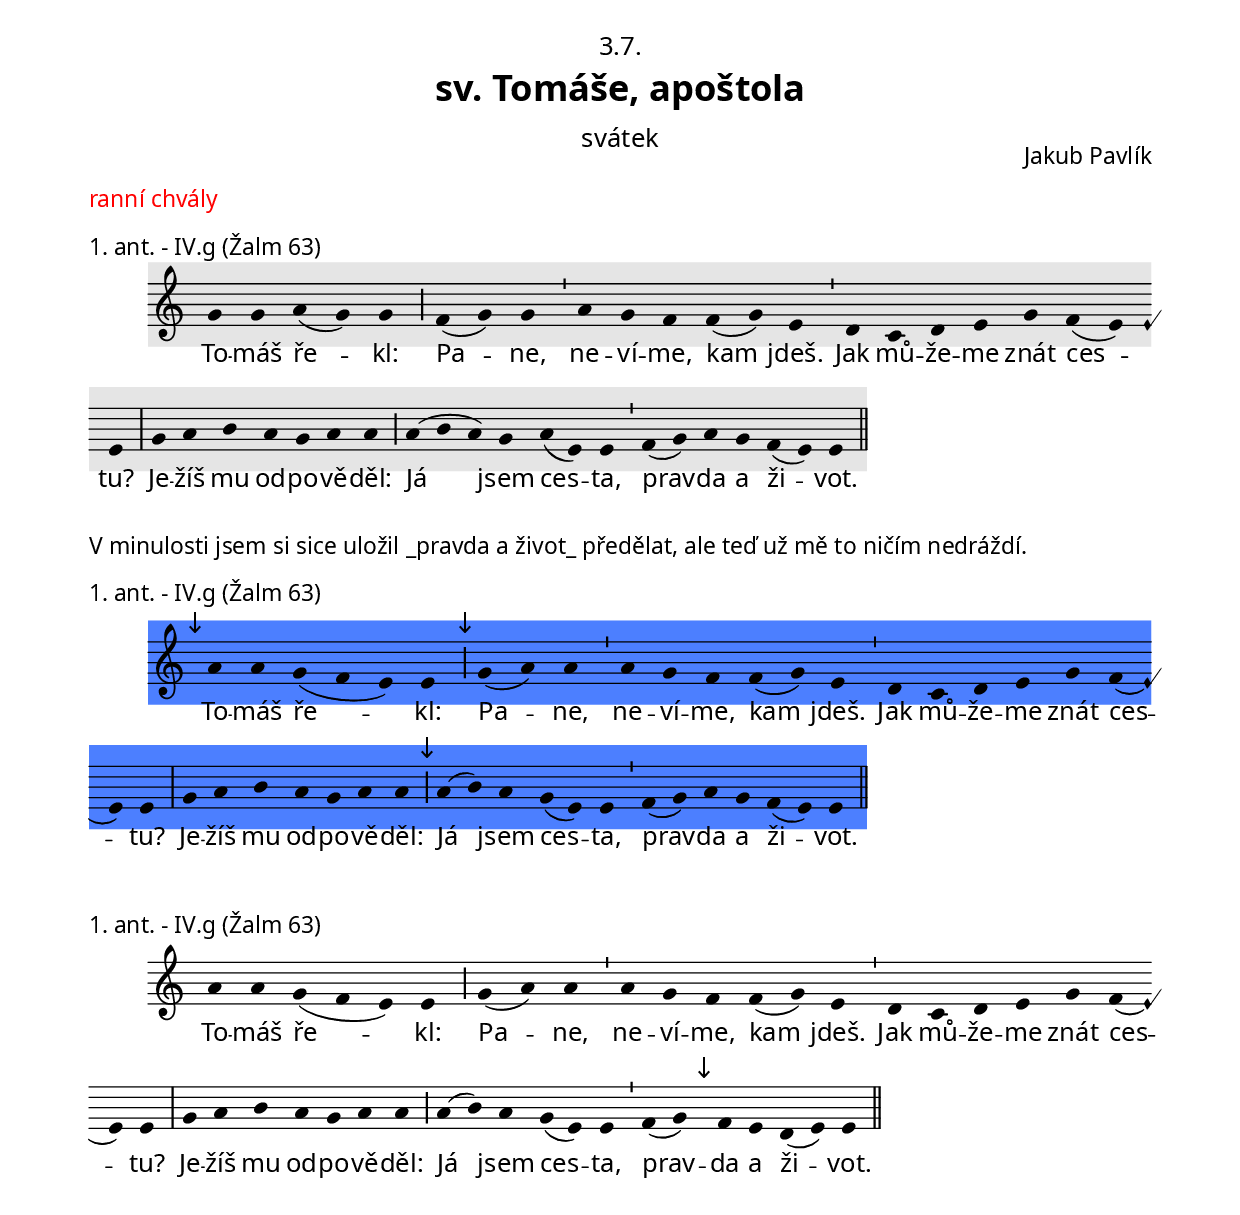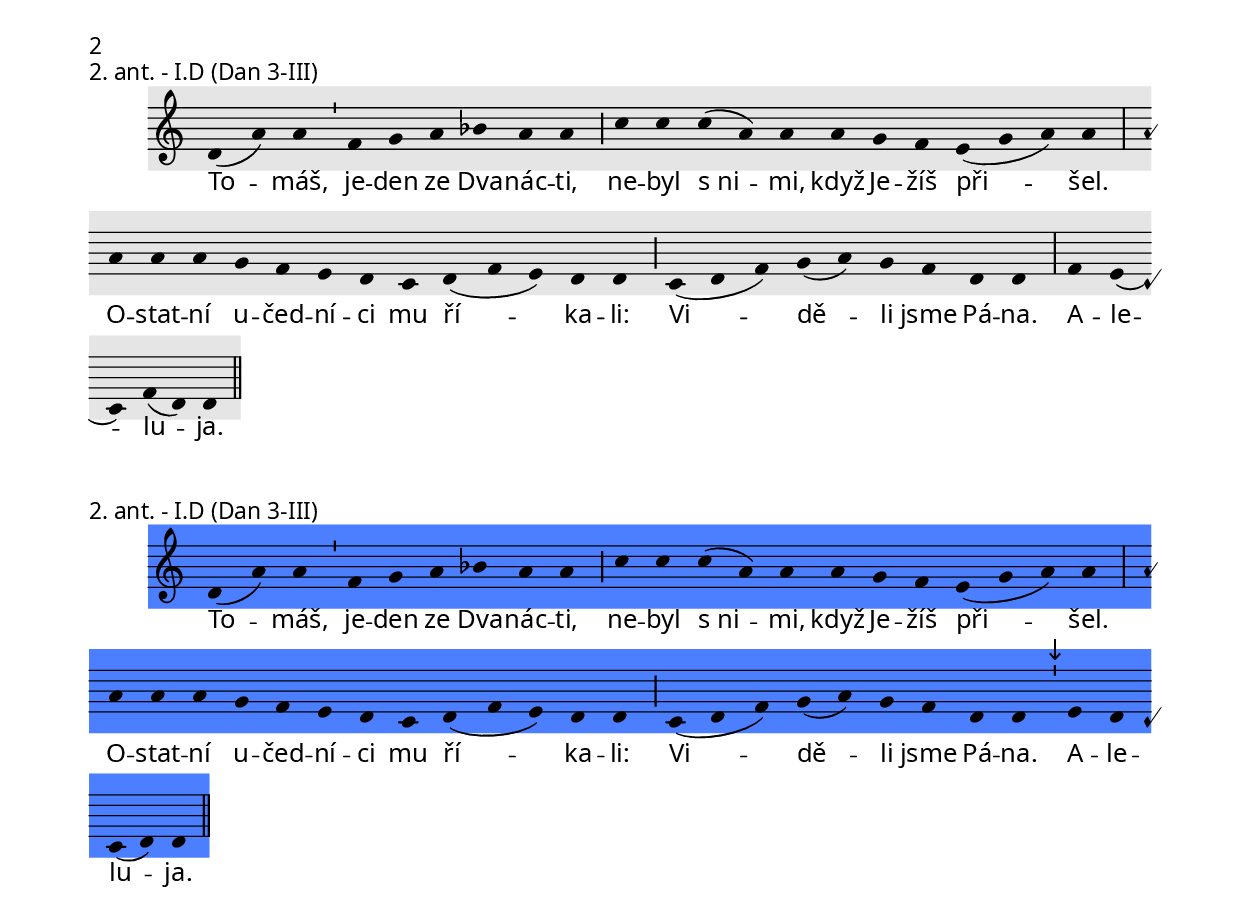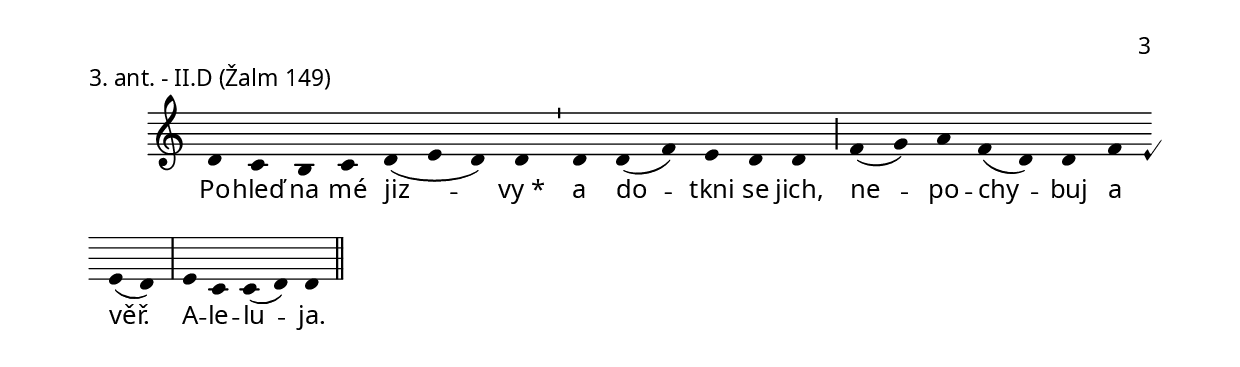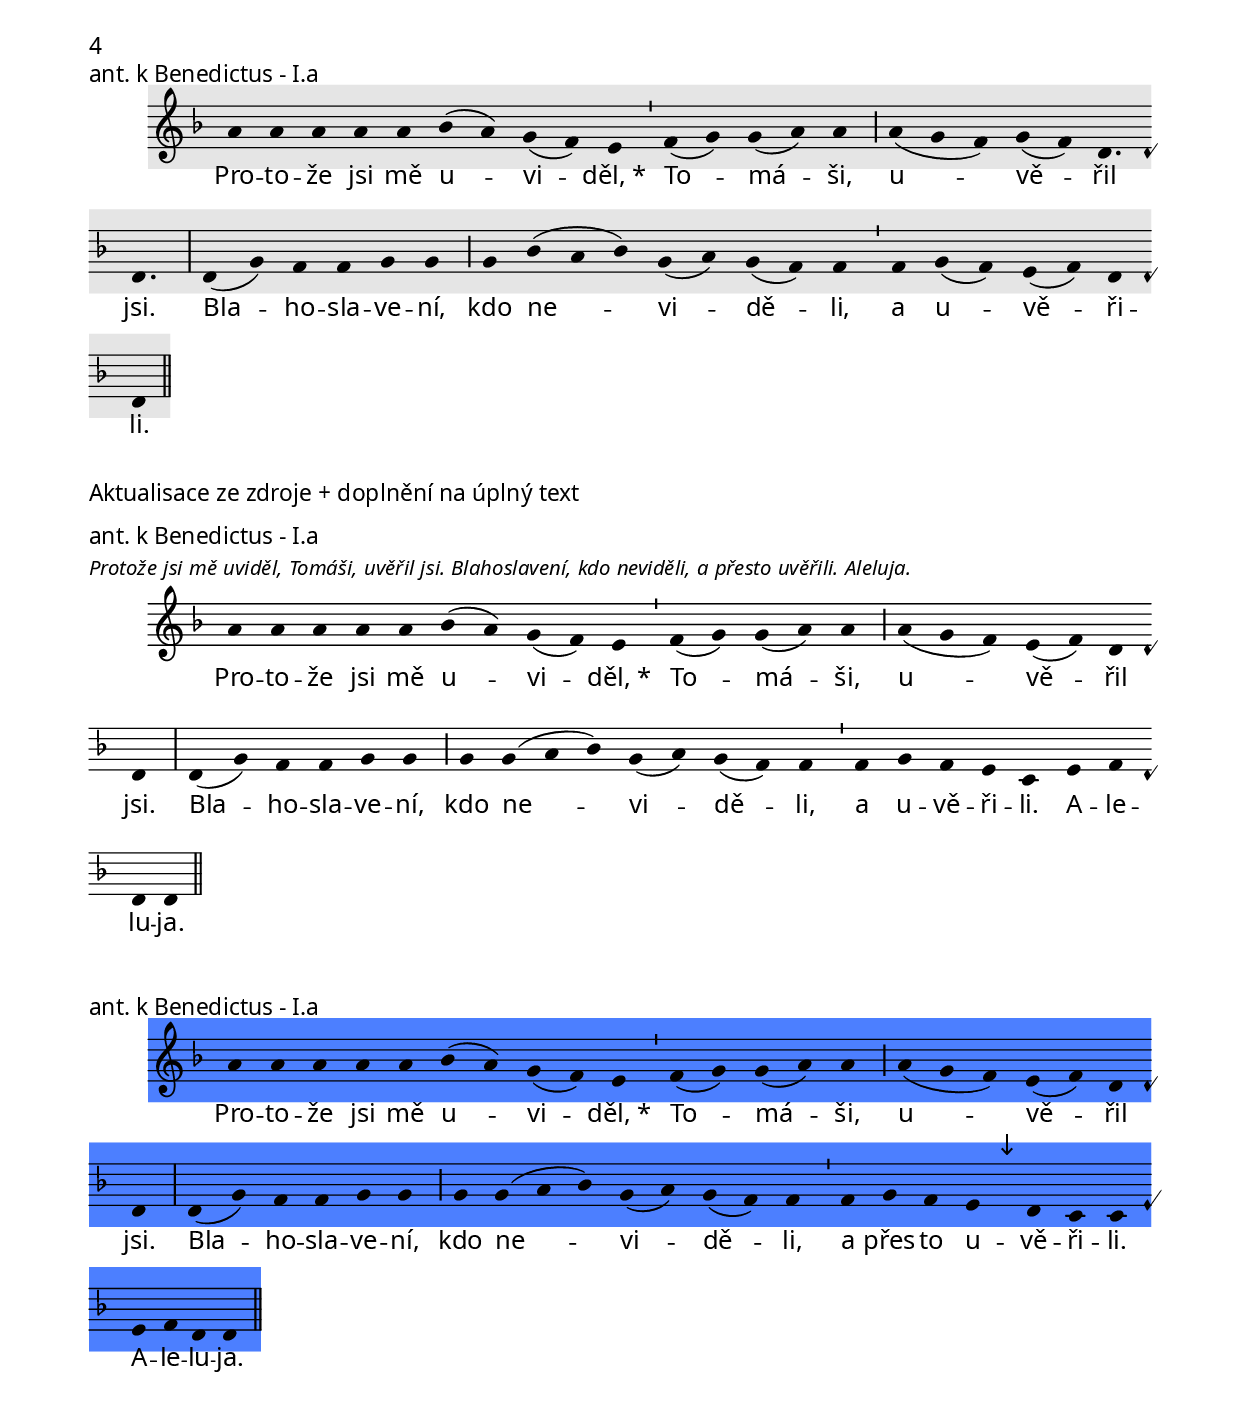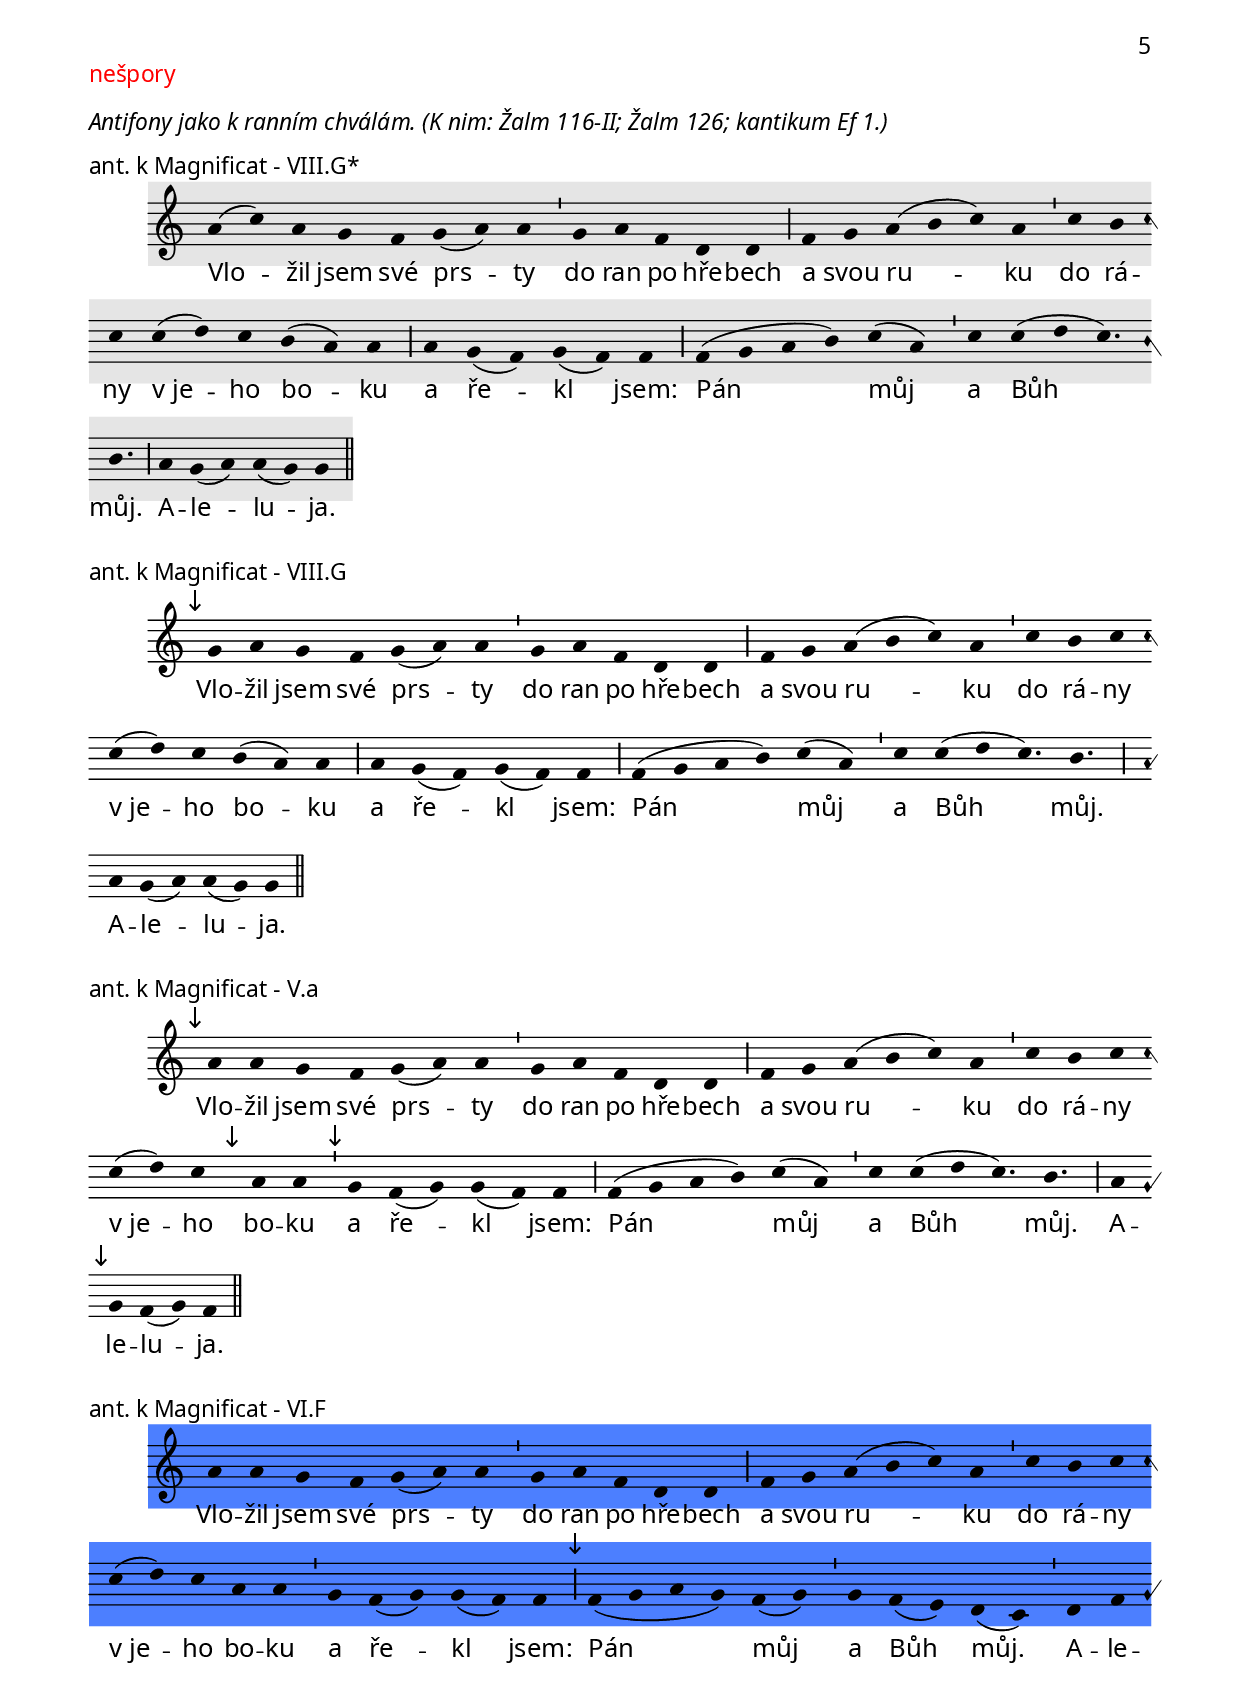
\version "2.15.37"

\include "../spolecne.ly"

\header {
  title = \markup\titleSvatek
            "sv. Tomáše, apoštola"
            svátek
            3.7.
  composer = "Jakub Pavlík"
}

\markup {\nadpisHodinka {"ranní chvály"}}

\score {
  \relative c'' {
    \zvyraznovacSedy
    \choralniRezim
    g4 g a( g) g \barMaior
    f4( g) g \barMin a g f f( g) e \barMin
    d c d e g f( e) e \barMax

    g a b a g a a \barMaior
    a( b a) g a( e) e \barMin f( g) a g f( e) e \barFinalis
  }
  \addlyrics {
    To -- máš ře -- kl:
    Pa -- ne, ne -- ví -- me, kam jdeš.
    Jak mů -- že -- me znát ces -- tu?

    Je -- žíš mu od -- po -- vě -- děl:
    Já jsem ces -- ta, prav -- da a ži -- vot.
  }
  \header {
    quid = "1. ant."
    modus = "IV"
    differentia = "g"
    psalmus = "Žalm 63"
    placet = "závěr _pravda a život_ zaslouží předělat; _Tomáš_ možná na a?"
    id = "rch-a1"
    piece = \markup {\sestavTitulek}
  }
}

\markup\justify{
  V minulosti jsem si sice uložil _pravda a život_ předělat, ale teď už mě to ničím nedráždí.
}

\score {
  \relative c'' {
    \zvyraznovacModry
    \choralniRezim
    \mark\sipka a4 a g( f e) e \barMaior
    \mark\sipka g( a) a \barMin a g f f( g) e \barMin
    d c d e g f( e) e \barMax

    g a b a g a a \barMaior
    \mark\sipka a( b) a g( e) e \barMin f( g) a g f( e) e \barFinalis
  }
  \addlyrics {
    To -- máš ře -- kl:
    Pa -- ne, ne -- ví -- me, kam jdeš.
    Jak mů -- že -- me znát ces -- tu?

    Je -- žíš mu od -- po -- vě -- děl:
    Já jsem ces -- ta, prav -- da a ži -- vot.
  }
  \header {
    quid = "1. ant."
    modus = "IV"
    differentia = "g"
    psalmus = "Žalm 63"
    id = "rch-a1"
    piece = \markup {\sestavTitulek}
  }
}

\score {
  \relative c'' {
    \choralniRezim
    a4 a g( f e) e \barMaior
    g( a) a \barMin a g f f( g) e \barMin
    d c d e g f( e) e \barMax

    g a b a g a a \barMaior
    a( b) a g( e) e \barMin f( g) \mark\sipka f e d( e) e \barFinalis
  }
  \addlyrics {
    To -- máš ře -- kl:
    Pa -- ne, ne -- ví -- me, kam jdeš.
    Jak mů -- že -- me znát ces -- tu?

    Je -- žíš mu od -- po -- vě -- děl:
    Já jsem ces -- ta, prav -- da a ži -- vot.
  }
  \header {
    quid = "1. ant."
    modus = "IV"
    differentia = "g"
    psalmus = "Žalm 63"
    id = "rch-a1"
    piece = \markup {\sestavTitulek}
  }
}

\pageBreak

\score {
  \relative c' {
    \zvyraznovacSedy
    \choralniRezim
    d4( a') a \barMin f g a bes a a \barMaior
    c c c( a) a a g f e( g a) a \barMax
    a a a g f e d c d( f e) d d \barMaior
    c( d f) g( a) g f d d \barMax
    f e( c) f( d) d \barFinalis
  }
  \addlyrics {
    To -- máš, je -- den ze Dva -- nác -- ti,
    ne -- byl s_ni -- mi, když Je -- žíš při -- šel.
    O -- stat -- ní u -- čed -- ní -- ci mu ří -- ka -- li:
    Vi -- dě -- li jsme Pá -- na.
    A -- le -- lu -- ja.
  }
  \header {
    quid = "2. ant."
    modus = "I"
    differentia = "D"
    psalmus = "Dan 3-III"
    id = "rch-a2"
    piece = \markup {\sestavTitulek}
  }
}

\score {
  \relative c' {
    \zvyraznovacModry
    \choralniRezim
    d4( a') a \barMin f g a bes a a \barMaior
    c c c( a) a a g f e( g a) a \barMax
    a a a g f e d c d( f e) d d \barMaior
    c( d f) g( a) g f d d \mark\sipka \barMin
    e d c( d) d \barFinalis
  }
  \addlyrics {
    To -- máš, je -- den ze Dva -- nác -- ti,
    ne -- byl s_ni -- mi, když Je -- žíš při -- šel.
    O -- stat -- ní u -- čed -- ní -- ci mu ří -- ka -- li:
    Vi -- dě -- li jsme Pá -- na.
    A -- le -- lu -- ja.
  }
  \header {
    quid = "2. ant."
    modus = "I"
    differentia = "D"
    psalmus = "Dan 3-III"
    id = "rch-a2"
    piece = \markup {\sestavTitulek}
  }
}

\pageBreak

\score {
  \relative c' {
    \choralniRezim
    d c b c d( e d) d \barMin
    d d( f) e d d \barMaior
    f( g) a f( d) d f e( d) \barMax
    e c c( d) d \barFinalis
  }
  \addlyrics {
    Po -- hleď na mé jiz -- vy_*
    a do -- tkni se jich,
    ne -- po -- chy -- buj a věř.
    A -- le -- lu -- ja.
  }
  \header {
    quid = "3. ant."
    modus = "II"
    differentia = "D"
    psalmus = "Žalm 149"
    id = "rch-a3"
    fons = "Velikonoční oktáv, neděle v oktávu, k Benedictus"
    fial = "velikonoce_velikonocnioktav.ly#ne2-ben"
    piece = \markup {\sestavTitulek}
  }
}

\pageBreak

\score {
  \relative c'' {
    \zvyraznovacSedy
    \choralniRezim
    \key f \major
    a4 a a a a bes( a) g( f) e \barMin
    f( g) g( a) a \barMaior
    a4( g f) g( f) d4. d \barMax
    d4( g) f f g g \barMaior
    g bes( a bes) g( a) g( f) f \barMin
    f g( f) e( f) d d \barFinalis
  }
  \addlyrics {
    Pro -- to -- že jsi mě u -- vi -- děl,_*
    To -- má -- ši,
    u -- vě -- řil jsi.
    Bla -- ho -- sla -- ve -- ní,
    kdo ne -- vi -- dě -- li, a u -- vě -- ři -- li.
    A -- le -- lu -- ja.
  }
  \header {
    quid = "ant. k Benedictus"
    modus = "I"
    differentia = "a"
    psalmus = ""
    id = "rch-aben"
    fons = "Velikonoční oktáv, neděle v oktávu, 2. nešp., k Magnificat"
    fial = "velikonoce_velikonocnioktav.ly#ne2-mag2"
    piece = \markup {\sestavTitulekBezZalmu}
  }
}

\markup{Aktualisace ze zdroje + doplnění na úplný text}

\score {
  \relative c'' {
    \choralniRezim
    \key f \major
    a4 a a a a bes( a) g( f) e \barMin
    f( g) g( a) a \barMaior
    a4( g f) e( f) d d \barMax
    d4( g) f f g g \barMaior
    g g( a bes) g( a) g( f) f \barMin
    f g f e c
    e f d d \barFinalis
  }
  \addlyrics {
    Pro -- to -- že jsi mě u -- vi -- děl,_*
    To -- má -- ši,
    u -- vě -- řil jsi.
    Bla -- ho -- sla -- ve -- ní,
    kdo ne -- vi -- dě -- li, a u -- vě -- ři -- li.
    A -- le -- lu -- ja.
  }
  \header {
    textus_approbatus = "Protože jsi mě uviděl, Tomáši, uvěřil jsi.
    Blahoslavení, kdo neviděli, a přesto uvěřili. Aleluja."
    quid = "ant. k Benedictus"
    modus = "I"
    differentia = "a"
    psalmus = ""
    id = "rch-aben"
    fons = "Velikonoční oktáv, neděle v oktávu, 2. nešp., k Magnificat"
    fial = "velikonoce_velikonocnioktav.ly#ne2-mag2"
    piece = \markup {\sestavTitulekBezZalmu}
  }
}

\score {
  \relative c'' {
    \zvyraznovacModry
    \choralniRezim
    \key f \major
    a4 a a a a bes( a) g( f) e \barMin
    f( g) g( a) a \barMaior
    a4( g f) e( f) d d \barMax
    d4( g) f f g g \barMaior
    g g( a bes) g( a) g( f) f \barMin
    f g f e \mark\sipka d c c
    e f d d \barFinalis
  }
  \addlyrics {
    Pro -- to -- že jsi mě u -- vi -- děl,_*
    To -- má -- ši,
    u -- vě -- řil jsi.
    Bla -- ho -- sla -- ve -- ní,
    kdo ne -- vi -- dě -- li,
    a přes -- to u -- vě -- ři -- li.
    A -- le -- lu -- ja.
  }
  \header {
    quid = "ant. k Benedictus"
    modus = "I"
    differentia = "a"
    psalmus = ""
    id = "rch-aben"
    fons = "Velikonoční oktáv, neděle v oktávu, 2. nešp., k Magnificat"
    fial = "velikonoce_velikonocnioktav.ly#ne2-mag2?jiny_text"
    piece = \markup {\sestavTitulekBezZalmu}
  }
}

\pageBreak

\markup {\nadpisHodinka {"nešpory"}}

\markup\italic{Antifony jako k ranním chválám.
(K nim: Žalm 116-II; Žalm 126; kantikum Ef 1.)}

\score {
  \relative c'' {
    \zvyraznovacSedy
    \choralniRezim
    a4( c) a g f g( a) a \barMin g a f d d \barMaior
    f g a( b c) a \barMin c b c c( d) c b( a) a \barMaior
    a g( f) g( f) f \barMaior
    f( g a b) c( a) \barMin c c( d c4.) b \barMaior
    a4 g( a) a( g) g \barFinalis
  }
  \addlyrics {
    Vlo -- žil jsem své prs -- ty do ran po hře -- bech
    a svou ru -- ku do rá -- ny v_je -- ho bo -- ku
    a ře -- kl jsem:
    Pán můj a Bůh můj.
    A -- le -- lu -- ja.
  }
  \header {
    quid = "ant. k Magnificat"
    modus = "VIII"
    differentia = "G*"
    psalmus = ""
    placet = "nesedí do modu VIII"
    id = "ne-amag"
    piece = \markup {\sestavTitulekBezZalmu}
  }
}

\score {
  \relative c'' {
    \choralniRezim
    \mark\sipka g a g f g( a) a \barMin g a f d d \barMaior
    f g a( b c) a \barMin c b c c( d) c b( a) a \barMaior
    a g( f) g( f) f \barMaior
    f( g a b) c( a) \barMin c c( d c4.) b \barMaior
    a4 g( a) a( g) g \barFinalis
  }
  \addlyrics {
    Vlo -- žil jsem své prs -- ty do ran po hře -- bech
    a svou ru -- ku do rá -- ny v_je -- ho bo -- ku
    a ře -- kl jsem:
    Pán můj a Bůh můj.
    A -- le -- lu -- ja.
  }
  \header {
    quid = "ant. k Magnificat"
    modus = "VIII"
    differentia = "G"
    psalmus = ""
    id = "ne-amag"
    piece = \markup {\sestavTitulekBezZalmu}
  }
}

\score {
  \relative c'' {
    \choralniRezim
    \mark\sipka a4 a g f g( a) a \barMin g a f d d \barMaior
    f g a( b c) a \barMin c b c c( d) c \mark\sipka a a \barMin
    \mark\sipka g f( g) g( f) f \barMaior
    f( g a b) c( a) \barMin c c( d c4.) b \barMaior
    a4 \mark\sipka g f( g) f \barFinalis
  }
  \addlyrics {
    Vlo -- žil jsem své prs -- ty do ran po hře -- bech
    a svou ru -- ku do rá -- ny v_je -- ho bo -- ku
    a ře -- kl jsem:
    Pán můj a Bůh můj.
    A -- le -- lu -- ja.
  }
  \header {
    quid = "ant. k Magnificat"
    modus = "V"
    differentia = "a"
    psalmus = ""
    id = "ne-amag"
    piece = \markup {\sestavTitulekBezZalmu}
  }
}

\score {
  \relative c'' {
    \zvyraznovacModry
    \choralniRezim
    a4 a g f g( a) a \barMin g a f d d \barMaior
    f g a( b c) a \barMin c b c c( d) c a a \barMin
    g f( g) g( f) f \barMaior
    \mark\sipka f( g a g) f( g) \barMin g f( e) d( c) \barMin
    d f g( f) f \barFinalis
  }
  \addlyrics {
    Vlo -- žil jsem své prs -- ty do ran po hře -- bech
    a svou ru -- ku do rá -- ny v_je -- ho bo -- ku
    a ře -- kl jsem:
    Pán můj a Bůh můj.
    A -- le -- lu -- ja.
  }
  \header {
    quid = "ant. k Magnificat"
    modus = "VI"
    differentia = "F"
    psalmus = ""
    id = "ne-amag"
    piece = \markup {\sestavTitulekBezZalmu}
  }
}
